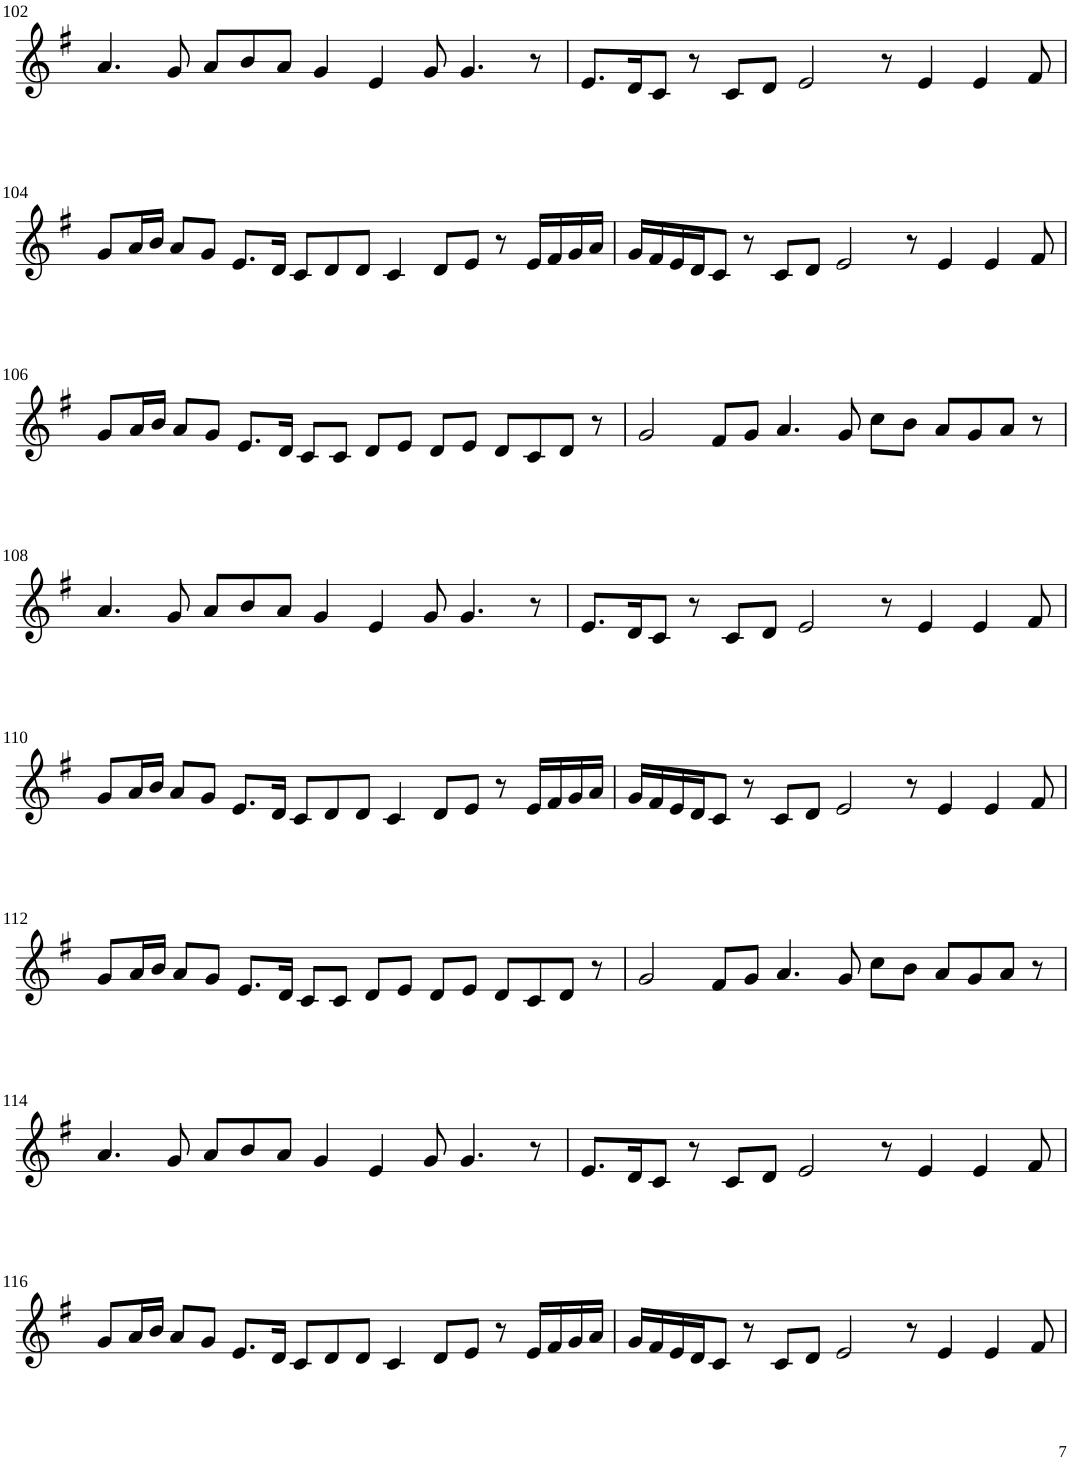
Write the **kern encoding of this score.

**kern
*part1
*staff1
*I"Violin
!!LO:PB:g=z
*clefG2
*k[f#]
*G:
*M8/4
=102
4.a/
8g/
8a/L
8b/
8a/J
4g/
4e/
8g/
4.g/
8r
=103
8.e/L
16d/K
8c/J
8r
8c/L
8d/J
2e/
8r
4e/
4e/
8f#/
!!LO:LB:g=z
=104
8g/L
16a/L
16b/JJ
8a/L
8g/J
8.e/L
16d/Jk
8c/L
8d/
8d/J
4c/
8d/L
8e/J
8r
16e/LL
16f#/
16g/
16a/JJ
=105
16g/LL
16f#/
16e/
16d/J
8c/J
8r
8c/L
8d/J
2e/
8r
4e/
4e/
8f#/
!!LO:LB:g=z
=106
8g/L
16a/L
16b/JJ
8a/L
8g/J
8.e/L
16d/Jk
8c/L
8c/J
8d/L
8e/J
8d/L
8e/J
8d/L
8c/
8d/J
8r
=107
2g/
8f#/L
8g/J
4.a/
8g/
8cc\L
8b\J
8a/L
8g/
8a/J
8r
!!LO:LB:g=z
=108
4.a/
8g/
8a/L
8b/
8a/J
4g/
4e/
8g/
4.g/
8r
=109
8.e/L
16d/K
8c/J
8r
8c/L
8d/J
2e/
8r
4e/
4e/
8f#/
!!LO:LB:g=z
=110
8g/L
16a/L
16b/JJ
8a/L
8g/J
8.e/L
16d/Jk
8c/L
8d/
8d/J
4c/
8d/L
8e/J
8r
16e/LL
16f#/
16g/
16a/JJ
=111
16g/LL
16f#/
16e/
16d/J
8c/J
8r
8c/L
8d/J
2e/
8r
4e/
4e/
8f#/
!!LO:LB:g=z
=112
8g/L
16a/L
16b/JJ
8a/L
8g/J
8.e/L
16d/Jk
8c/L
8c/J
8d/L
8e/J
8d/L
8e/J
8d/L
8c/
8d/J
8r
=113
2g/
8f#/L
8g/J
4.a/
8g/
8cc\L
8b\J
8a/L
8g/
8a/J
8r
!!LO:LB:g=z
=114
4.a/
8g/
8a/L
8b/
8a/J
4g/
4e/
8g/
4.g/
8r
=115
8.e/L
16d/K
8c/J
8r
8c/L
8d/J
2e/
8r
4e/
4e/
8f#/
!!LO:LB:g=z
=116
8g/L
16a/L
16b/JJ
8a/L
8g/J
8.e/L
16d/Jk
8c/L
8d/
8d/J
4c/
8d/L
8e/J
8r
16e/LL
16f#/
16g/
16a/JJ
=117
16g/LL
16f#/
16e/
16d/J
8c/J
8r
8c/L
8d/J
2e/
8r
4e/
4e/
8f#/
=
*-
